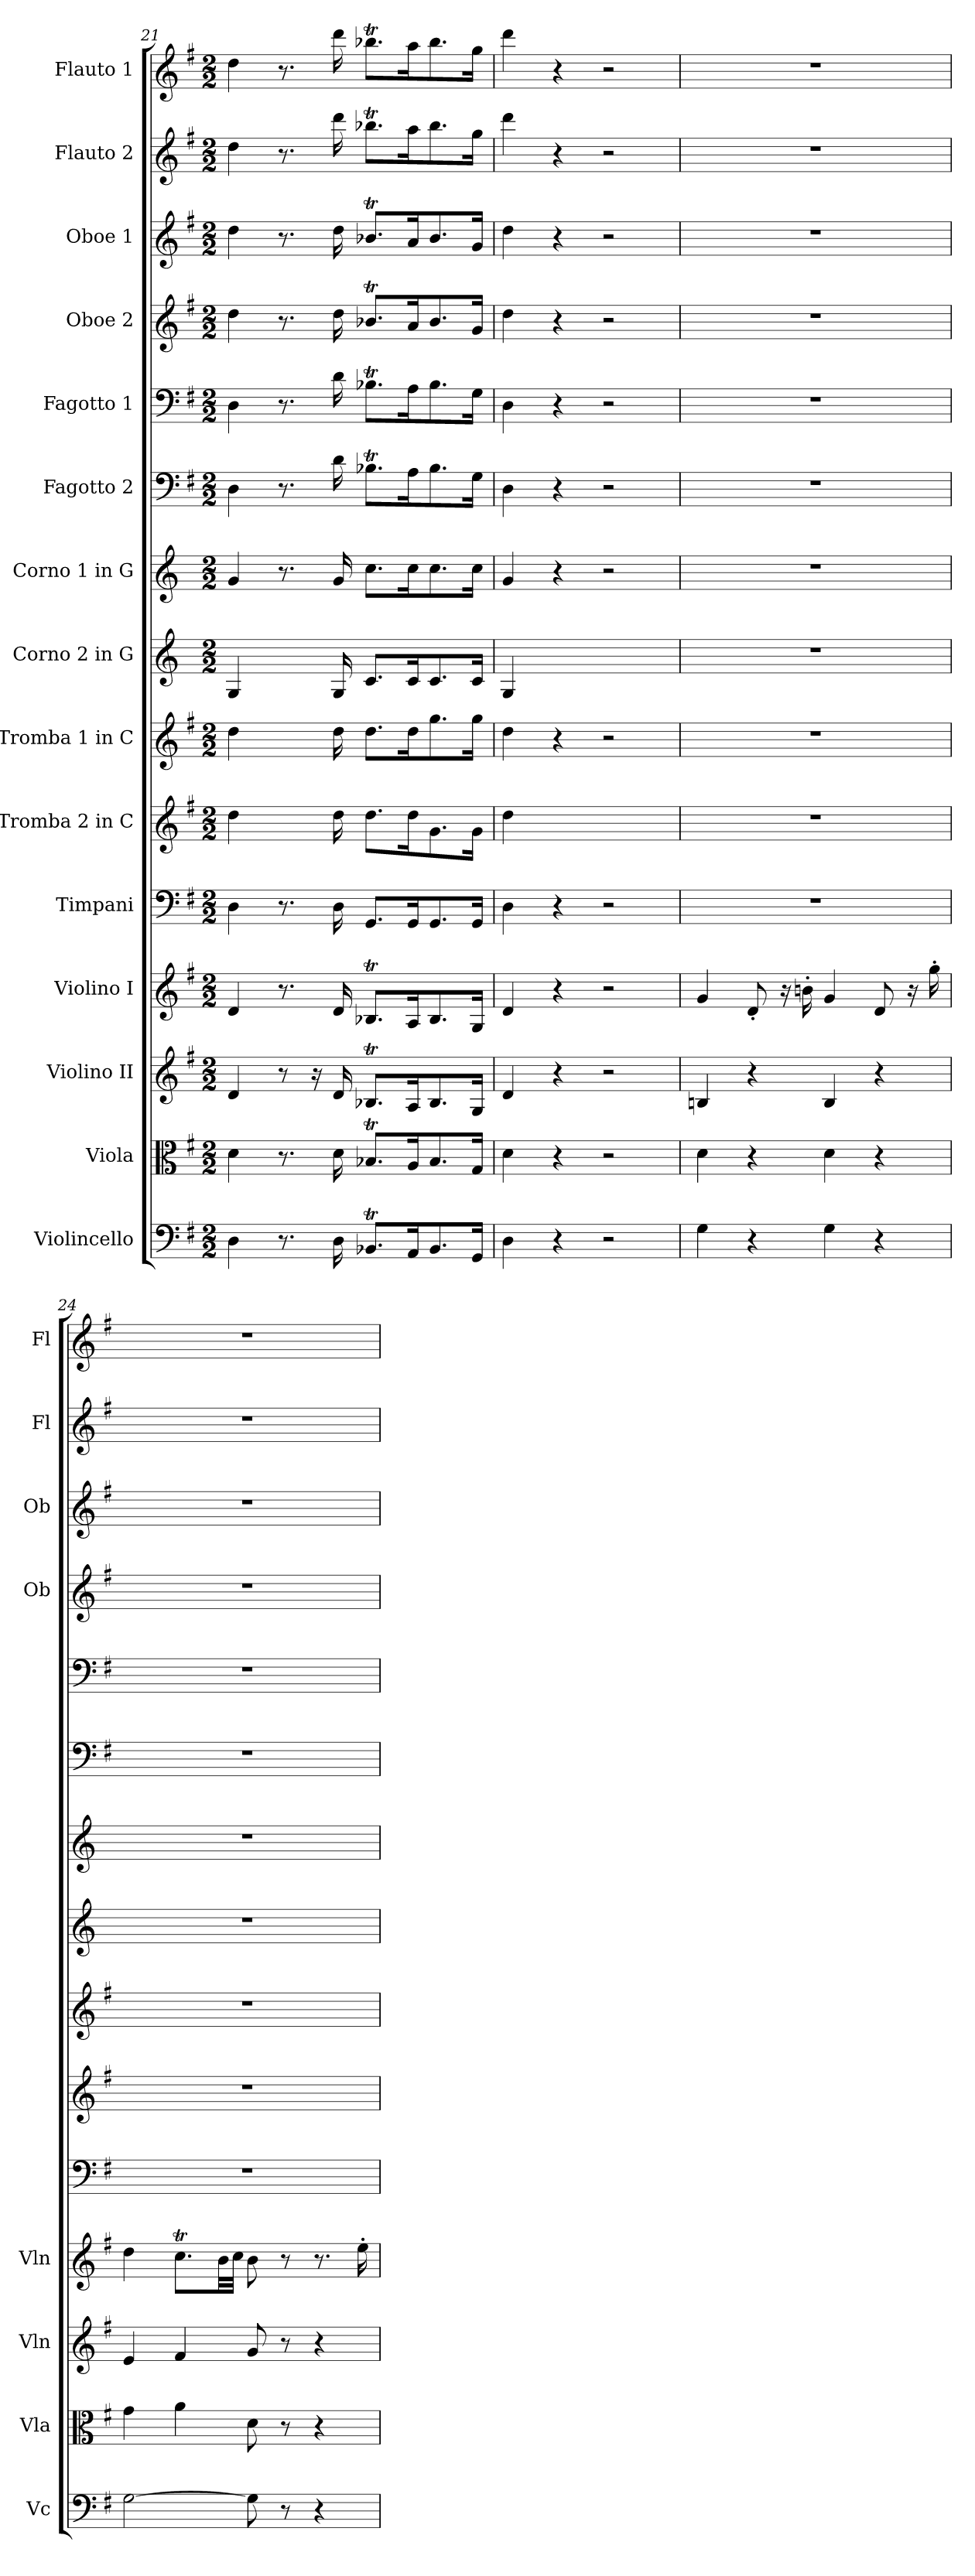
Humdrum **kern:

**kern	**kern	**kern	**kern	**kern	**kern	**kern	**kern	**kern	**kern	**kern	**kern	**kern	**kern	**kern
*part15	*part14	*part13	*part12	*part11	*part10	*part9	*part8	*part7	*part6	*part5	*part4	*part3	*part2	*part1
*staff15	*staff14	*staff13	*staff12	*staff11	*staff10	*staff9	*staff8	*staff7	*staff6	*staff5	*staff4	*staff3	*staff2	*staff1
*I"Violincello	*I"Viola	*I"Violino II	*I"Violino I	*I"Timpani	*I"Tromba 2 in C	*I"Tromba 1 in C	*I"Corno 2 in G	*I"Corno 1 in G	*I"Fagotto 2	*I"Fagotto 1	*I"Oboe 2	*I"Oboe 1	*I"Flauto 2	*I"Flauto 1
*I'Vc	*I'Vla	*I'Vln	*I'Vln	*	*	*	*	*	*	*	*I'Ob	*I'Ob	*I'Fl	*I'Fl
*clefF4	*clefC3	*clefG2	*clefG2	*clefF4	*clefG2	*clefG2	*clefG2	*clefG2	*clefF4	*clefF4	*clefG2	*clefG2	*clefG2	*clefG2
*	*	*	*	*	*ITrd1c2	*ITrd1c2	*ITrd-4c-7	*ITrd-4c-7	*	*	*	*	*	*
*k[f#]	*k[f#]	*k[f#]	*k[f#]	*k[f#]	*k[b-]	*k[b-]	*k[f#]	*k[f#]	*k[f#]	*k[f#]	*k[f#]	*k[f#]	*k[f#]	*k[f#]
*G:	*G:	*G:	*G:	*G:	*F:	*F:	*G:	*G:	*G:	*G:	*G:	*G:	*G:	*G:
*M2/2	*M2/2	*M2/2	*M2/2	*M2/2	*M2/2	*M2/2	*M2/2	*M2/2	*M2/2	*M2/2	*M2/2	*M2/2	*M2/2	*M2/2
=21	=21	=21	=21	=21	=21	=21	=21	=21	=21	=21	=21	=21	=21	=21
4D	4d	4d	4d	4D	4cc	4cc	4d	4dd	4D	4D	4dd	4dd	4dd	4dd
8.r	8.r	8r	8.r	8.r	8.ryy	8.ryy	8.ryy	8.r	8.r	8.r	8.r	8.r	8.r	8.r
.	.	16r	.	.	.	.	.	.	.	.	.	.	.	.
16D	16d	16d	16d	16D	16cc	16cc	16d	16dd	16d	16d	16dd	16dd	16ddd	16ddd
8.BB-XT/L	8.B-XT/L	8.B-XT/L	8.B-XT/L	8.GG/L	8.cc\L	8.cc\L	8.g/L	8.gg\L	8.B-XT\L	8.B-XT\L	8.b-XT/L	8.b-XT/L	8.bb-XT\L	8.bb-XT\L
16AA/K	16A/K	16A/K	16A/K	16GG/K	16cc\K	16cc\K	16g/K	16gg\K	16A\K	16A\K	16a/K	16a/K	16aa\K	16aa\K
8.BB-/	8.B-/	8.B-/	8.B-/	8.GG/	8.f\	8.ff\	8.g/	8.gg\	8.B-\	8.B-\	8.b-/	8.b-/	8.bb-\	8.bb-\
16GG/Jk	16G/Jk	16G/Jk	16G/Jk	16GG/Jk	16f\Jk	16ff\Jk	16g/Jk	16gg\Jk	16G\Jk	16G\Jk	16g/Jk	16g/Jk	16gg\Jk	16gg\Jk
=22	=22	=22	=22	=22	=22	=22	=22	=22	=22	=22	=22	=22	=22	=22
4D	4d	4d	4d	4D	4cc	4cc	4d	4dd	4D	4D	4dd	4dd	4ddd	4ddd
4r	4r	4r	4r	4r	4ryy	4r	4ryy	4r	4r	4r	4r	4r	4r	4r
2r	2r	2r	2r	2r	2ryy	2r	2ryy	2r	2r	2r	2r	2r	2r	2r
=23	=23	=23	=23	=23	=23	=23	=23	=23	=23	=23	=23	=23	=23	=23
4G	4d	4Bn	4g	1r	1r	1r	1r	1r	1r	1r	1r	1r	1r	1r
4r	4r	4r	8d'	.	.	.	.	.	.	.	.	.	.	.
.	.	.	16r	.	.	.	.	.	.	.	.	.	.	.
.	.	.	16bn'	.	.	.	.	.	.	.	.	.	.	.
4G	4d	4B	4g	.	.	.	.	.	.	.	.	.	.	.
4r	4r	4r	8d	.	.	.	.	.	.	.	.	.	.	.
.	.	.	16r	.	.	.	.	.	.	.	.	.	.	.
.	.	.	16gg'	.	.	.	.	.	.	.	.	.	.	.
=24	=24	=24	=24	=24	=24	=24	=24	=24	=24	=24	=24	=24	=24	=24
[2G	4g	4e	4dd	1r	1r	1r	1r	1r	1r	1r	1r	1r	1r	1r
.	4a	4f#	8.ccT\L	.	.	.	.	.	.	.	.	.	.	.
.	.	.	32b\LL	.	.	.	.	.	.	.	.	.	.	.
.	.	.	32cc\JJJ	.	.	.	.	.	.	.	.	.	.	.
8G]	8d	8g	8b	.	.	.	.	.	.	.	.	.	.	.
8r	8r	8r	8r	.	.	.	.	.	.	.	.	.	.	.
4r	4r	4r	8.r	.	.	.	.	.	.	.	.	.	.	.
.	.	.	16ee'	.	.	.	.	.	.	.	.	.	.	.
=	=	=	=	=	=	=	=	=	=	=	=	=	=	=
*-	*-	*-	*-	*-	*-	*-	*-	*-	*-	*-	*-	*-	*-	*-
